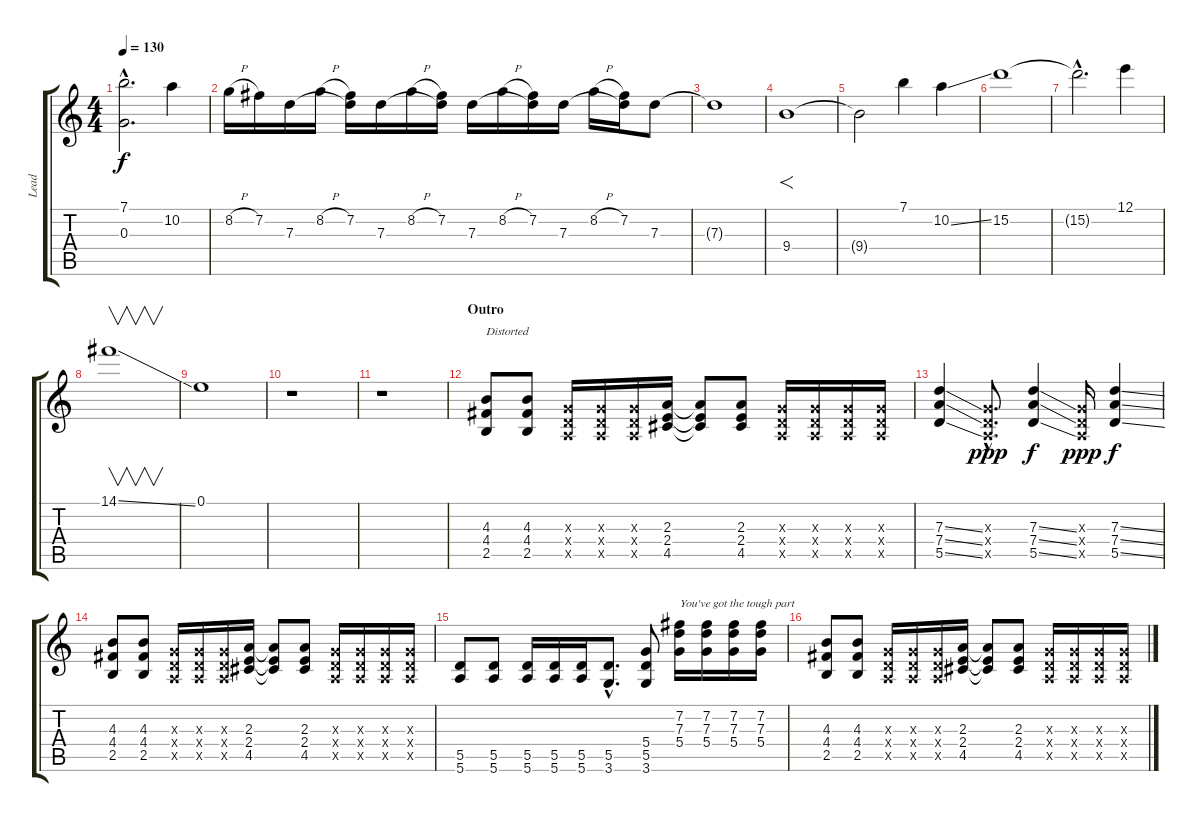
\track ("Lead" "Lead") {instrument electricguitarjazz}
\staff {score tabs}
\tuning (E4 B3 G3 D3 A2 E2) {hide}
\ts (4 4)
\tempo 130
\clef g2
\ks c
(7.1{hac t} 0.3{hac}).2{d dy f} 10.2.4 |
8.2{h}.16{balance 0} 7.2.16 7.3.16 8.2{h}.16 (7.2 7.3{t}).16 7.3.16 8.2{h}.16 (7.2 7.3{t}).16 7.3.16 8.2{h}.16 (7.2 7.3{t}).16 7.3.16 8.2{h}.16 (7.2 7.3{t}).16 7.3.8 |
7.3{t}.1 |
9.4.1{f balance 16} |
9.4{t}.2 7.1.4 10.2{ss}.4 |
15.2.1{balance 0} |
15.2{hac t}.2{d} 12.1.4 |
14.1{ss}.1{v volume 0} |
0.1.1 |
r.1 |
r.1 |
\section ("" "Outro")
(4.3 4.4 2.5).8{txt "Distorted" volume 13 balance 12 instrument distortionguitar} (4.3 4.4 2.5).8 (0.3{x} 0.4{x} 0.5{x}).16 (0.3{x} 0.4{x} 0.5{x}).16 (0.3{x} 0.4{x} 0.5{x}).16 (2.3 2.4 4.5).16 (2.3{t} 2.4{t} 4.5{t}).8 (2.3 2.4 4.5).8 (0.3{x} 0.4{x} 0.5{x}).16 (0.3{x} 0.4{x} 0.5{x}).16 (0.3{x} 0.4{x} 0.5{x}).16 (0.3{x} 0.4{x} 0.5{x}).16 |
(7.3{ss} 7.4{ss} 5.5{ss}).4 (0.3{hac x} 0.4{hac x} 0.5{hac x}).8{d dy ppp} (7.3{ss} 7.4{ss} 5.5{ss}).4{dy f} (0.3{x} 0.4{x} 0.5{x}).16{dy ppp} (7.3{ss} 7.4{ss} 5.5{ss}).4{dy f} |
(4.3 4.4 2.5).8{volume 13 instrument overdrivenguitar} (4.3 4.4 2.5).8 (0.3{x} 0.4{x} 0.5{x}).16 (0.3{x} 0.4{x} 0.5{x}).16 (0.3{x} 0.4{x} 0.5{x}).16 (2.3 2.4 4.5).16 (2.3{t} 2.4{t} 4.5{t}).8 (2.3 2.4 4.5).8 (0.3{x} 0.4{x} 0.5{x}).16 (0.3{x} 0.4{x} 0.5{x}).16 (0.3{x} 0.4{x} 0.5{x}).16 (0.3{x} 0.4{x} 0.5{x}).16 |
(5.5 5.6).8 (5.5 5.6).8 (5.5 5.6).16 (5.5 5.6).16 (5.5 5.6).16 (5.5{hac} 3.6{hac}).8{d} (5.4 5.5 3.6).8 (7.2 7.3 5.4).16{txt "You've got the tough part"} (7.2 7.3 5.4).16 (7.2 7.3 5.4).16 (7.2 7.3 5.4).16 |
(4.3 4.4 2.5).8{volume 13 instrument overdrivenguitar} (4.3 4.4 2.5).8 (0.3{x} 0.4{x} 0.5{x}).16 (0.3{x} 0.4{x} 0.5{x}).16 (0.3{x} 0.4{x} 0.5{x}).16 (2.3 2.4 4.5).16 (2.3{t} 2.4{t} 4.5{t}).8 (2.3 2.4 4.5).8 (0.3{x} 0.4{x} 0.5{x}).16 (0.3{x} 0.4{x} 0.5{x}).16 (0.3{x} 0.4{x} 0.5{x}).16 (0.3{x} 0.4{x} 0.5{x}).16
